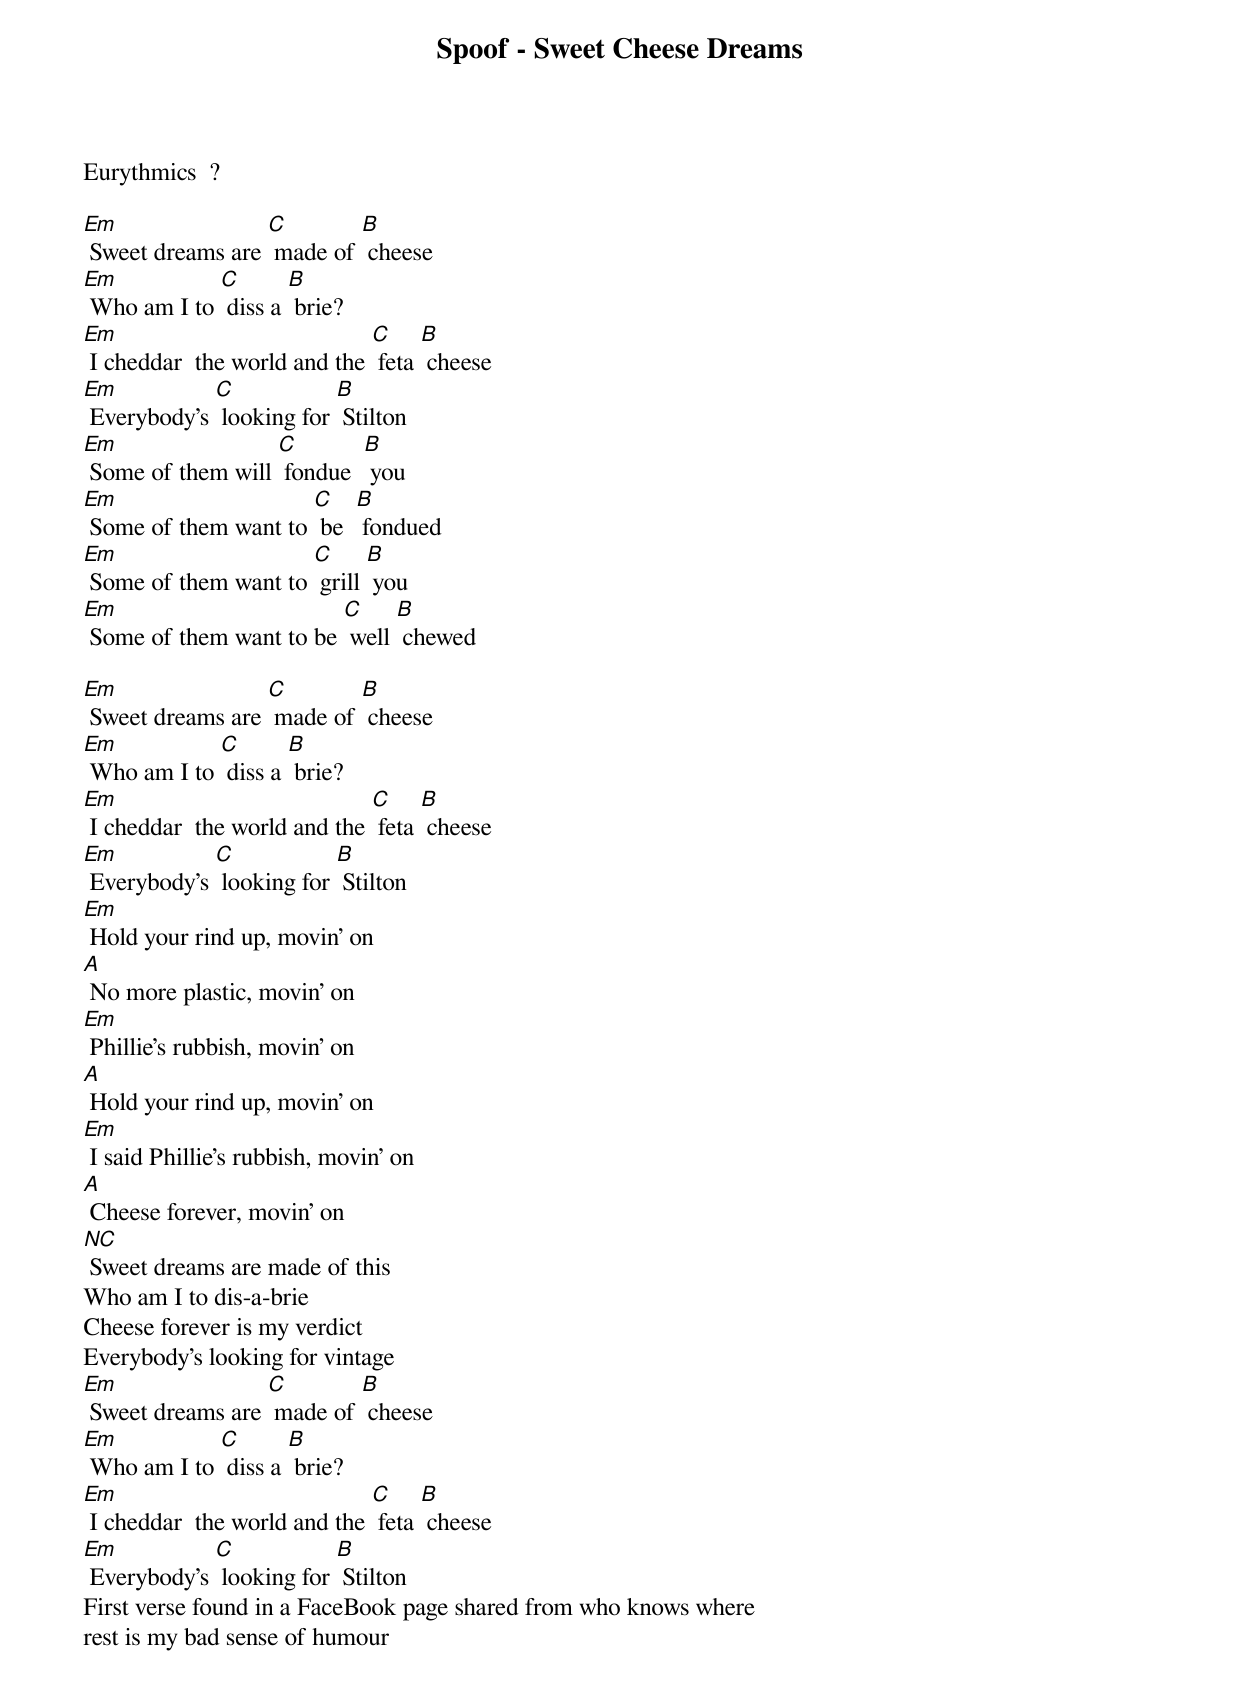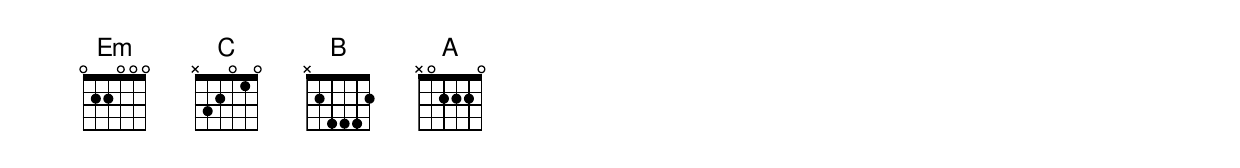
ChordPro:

{t: Spoof - Sweet Cheese Dreams }
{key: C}
Eurythmics  ?
{c: }

[Em] Sweet dreams are [C] made of [B] cheese
[Em] Who am I to [C] diss a [B] brie?
[Em] I cheddar  the world and the [C] feta [B] cheese
[Em] Everybody's [C] looking for [B] Stilton
{c: }
[Em] Some of them will [C] fondue  [B] you
[Em] Some of them want to [C] be  [B] fondued
[Em] Some of them want to [C] grill [B] you
[Em] Some of them want to be [C] well [B] chewed
{c: }

[Em] Sweet dreams are [C] made of [B] cheese
[Em] Who am I to [C] diss a [B] brie?
[Em] I cheddar  the world and the [C] feta [B] cheese
[Em] Everybody's [C] looking for [B] Stilton
{c: }
[Em] Hold your rind up, movin' on
[A] No more plastic, movin' on
[Em] Phillie’s rubbish, movin' on
[A] Hold your rind up, movin' on
[Em] I said Phillie’s rubbish, movin' on
[A] Cheese forever, movin' on
{c: }
[NC] Sweet dreams are made of this
Who am I to dis-a-brie
Cheese forever is my verdict
Everybody's looking for vintage
{c: }
[Em] Sweet dreams are [C] made of [B] cheese
[Em] Who am I to [C] diss a [B] brie?
[Em] I cheddar  the world and the [C] feta [B] cheese
[Em] Everybody's [C] looking for [B] Stilton
{c: }
First verse found in a FaceBook page shared from who knows where
rest is my bad sense of humour
